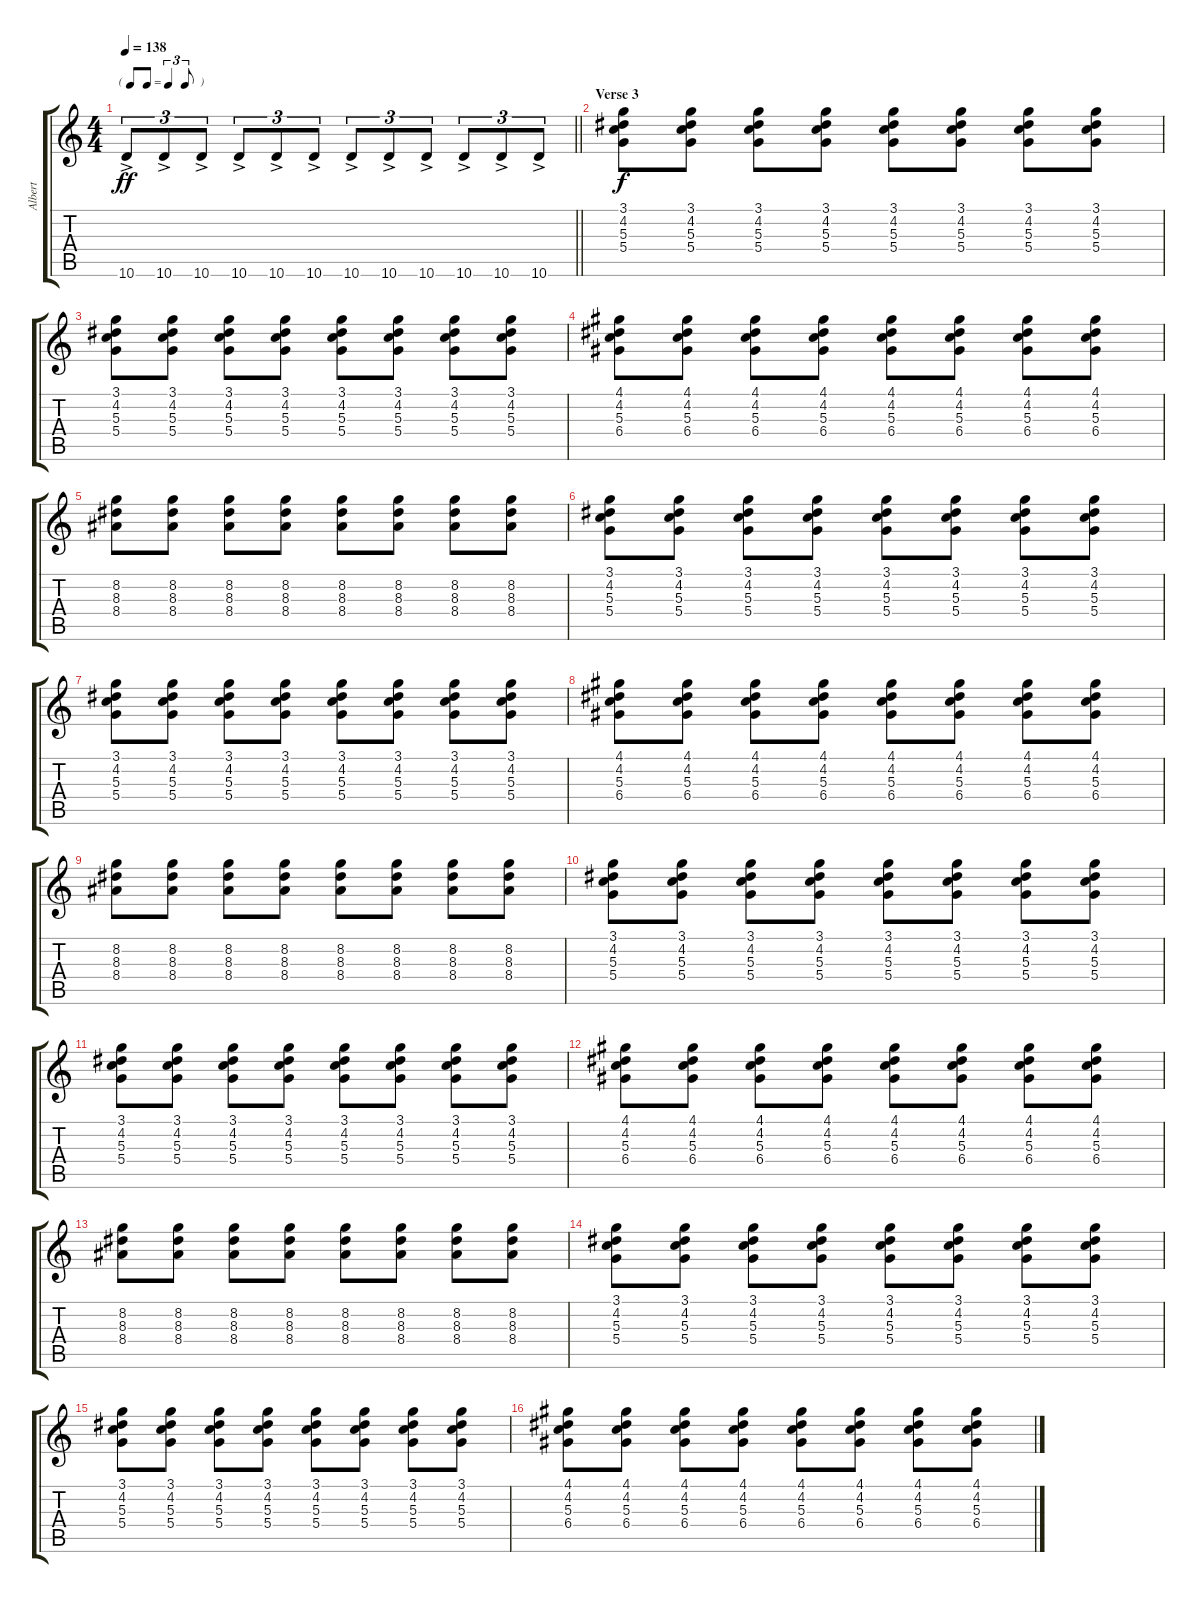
\track ("Albert" "Albert") {instrument overdrivenguitar}
\staff {score tabs}
\tuning (E4 B3 G3 D3 A2 E2) {hide}
\ts (4 4)
\tf triplet8th
\tempo 138
\clef g2
\barLineRight lightlight
\ks c
10.6{ac}.8{tu (3 2) dy ff} 10.6{ac}.8{tu (3 2)} 10.6{ac}.8{tu (3 2)} 10.6{ac}.8{tu (3 2)} 10.6{ac}.8{tu (3 2)} 10.6{ac}.8{tu (3 2)} 10.6{ac}.8{tu (3 2)} 10.6{ac}.8{tu (3 2)} 10.6{ac}.8{tu (3 2)} 10.6{ac}.8{tu (3 2)} 10.6{ac}.8{tu (3 2)} 10.6{ac}.8{tu (3 2)} |
\section ("" "Verse 3")
(3.1 4.2 5.3 5.4).8{dy f instrument electricguitarclean} (3.1 4.2 5.3 5.4).8 (3.1 4.2 5.3 5.4).8 (3.1 4.2 5.3 5.4).8 (3.1 4.2 5.3 5.4).8 (3.1 4.2 5.3 5.4).8 (3.1 4.2 5.3 5.4).8 (3.1 4.2 5.3 5.4).8 |
(3.1 4.2 5.3 5.4).8 (3.1 4.2 5.3 5.4).8 (3.1 4.2 5.3 5.4).8 (3.1 4.2 5.3 5.4).8 (3.1 4.2 5.3 5.4).8 (3.1 4.2 5.3 5.4).8 (3.1 4.2 5.3 5.4).8 (3.1 4.2 5.3 5.4).8 |
(4.1 4.2 5.3 6.4).8 (4.1 4.2 5.3 6.4).8 (4.1 4.2 5.3 6.4).8 (4.1 4.2 5.3 6.4).8 (4.1 4.2 5.3 6.4).8 (4.1 4.2 5.3 6.4).8 (4.1 4.2 5.3 6.4).8 (4.1 4.2 5.3 6.4).8 |
(8.2 8.3 8.4).8 (8.2 8.3 8.4).8 (8.2 8.3 8.4).8 (8.2 8.3 8.4).8 (8.2 8.3 8.4).8 (8.2 8.3 8.4).8 (8.2 8.3 8.4).8 (8.2 8.3 8.4).8 |
(3.1 4.2 5.3 5.4).8{instrument electricguitarclean} (3.1 4.2 5.3 5.4).8 (3.1 4.2 5.3 5.4).8 (3.1 4.2 5.3 5.4).8 (3.1 4.2 5.3 5.4).8 (3.1 4.2 5.3 5.4).8 (3.1 4.2 5.3 5.4).8 (3.1 4.2 5.3 5.4).8 |
(3.1 4.2 5.3 5.4).8 (3.1 4.2 5.3 5.4).8 (3.1 4.2 5.3 5.4).8 (3.1 4.2 5.3 5.4).8 (3.1 4.2 5.3 5.4).8 (3.1 4.2 5.3 5.4).8 (3.1 4.2 5.3 5.4).8 (3.1 4.2 5.3 5.4).8 |
(4.1 4.2 5.3 6.4).8 (4.1 4.2 5.3 6.4).8 (4.1 4.2 5.3 6.4).8 (4.1 4.2 5.3 6.4).8 (4.1 4.2 5.3 6.4).8 (4.1 4.2 5.3 6.4).8 (4.1 4.2 5.3 6.4).8 (4.1 4.2 5.3 6.4).8 |
(8.2 8.3 8.4).8 (8.2 8.3 8.4).8 (8.2 8.3 8.4).8 (8.2 8.3 8.4).8 (8.2 8.3 8.4).8 (8.2 8.3 8.4).8 (8.2 8.3 8.4).8 (8.2 8.3 8.4).8 |
(3.1 4.2 5.3 5.4).8{instrument electricguitarclean} (3.1 4.2 5.3 5.4).8 (3.1 4.2 5.3 5.4).8 (3.1 4.2 5.3 5.4).8 (3.1 4.2 5.3 5.4).8 (3.1 4.2 5.3 5.4).8 (3.1 4.2 5.3 5.4).8 (3.1 4.2 5.3 5.4).8 |
(3.1 4.2 5.3 5.4).8 (3.1 4.2 5.3 5.4).8 (3.1 4.2 5.3 5.4).8 (3.1 4.2 5.3 5.4).8 (3.1 4.2 5.3 5.4).8 (3.1 4.2 5.3 5.4).8 (3.1 4.2 5.3 5.4).8 (3.1 4.2 5.3 5.4).8 |
(4.1 4.2 5.3 6.4).8 (4.1 4.2 5.3 6.4).8 (4.1 4.2 5.3 6.4).8 (4.1 4.2 5.3 6.4).8 (4.1 4.2 5.3 6.4).8 (4.1 4.2 5.3 6.4).8 (4.1 4.2 5.3 6.4).8 (4.1 4.2 5.3 6.4).8 |
(8.2 8.3 8.4).8 (8.2 8.3 8.4).8 (8.2 8.3 8.4).8 (8.2 8.3 8.4).8 (8.2 8.3 8.4).8 (8.2 8.3 8.4).8 (8.2 8.3 8.4).8 (8.2 8.3 8.4).8 |
(3.1 4.2 5.3 5.4).8{instrument electricguitarclean} (3.1 4.2 5.3 5.4).8 (3.1 4.2 5.3 5.4).8 (3.1 4.2 5.3 5.4).8 (3.1 4.2 5.3 5.4).8 (3.1 4.2 5.3 5.4).8 (3.1 4.2 5.3 5.4).8 (3.1 4.2 5.3 5.4).8 |
(3.1 4.2 5.3 5.4).8 (3.1 4.2 5.3 5.4).8 (3.1 4.2 5.3 5.4).8 (3.1 4.2 5.3 5.4).8 (3.1 4.2 5.3 5.4).8 (3.1 4.2 5.3 5.4).8 (3.1 4.2 5.3 5.4).8 (3.1 4.2 5.3 5.4).8 |
(4.1 4.2 5.3 6.4).8 (4.1 4.2 5.3 6.4).8 (4.1 4.2 5.3 6.4).8 (4.1 4.2 5.3 6.4).8 (4.1 4.2 5.3 6.4).8 (4.1 4.2 5.3 6.4).8 (4.1 4.2 5.3 6.4).8 (4.1 4.2 5.3 6.4).8
